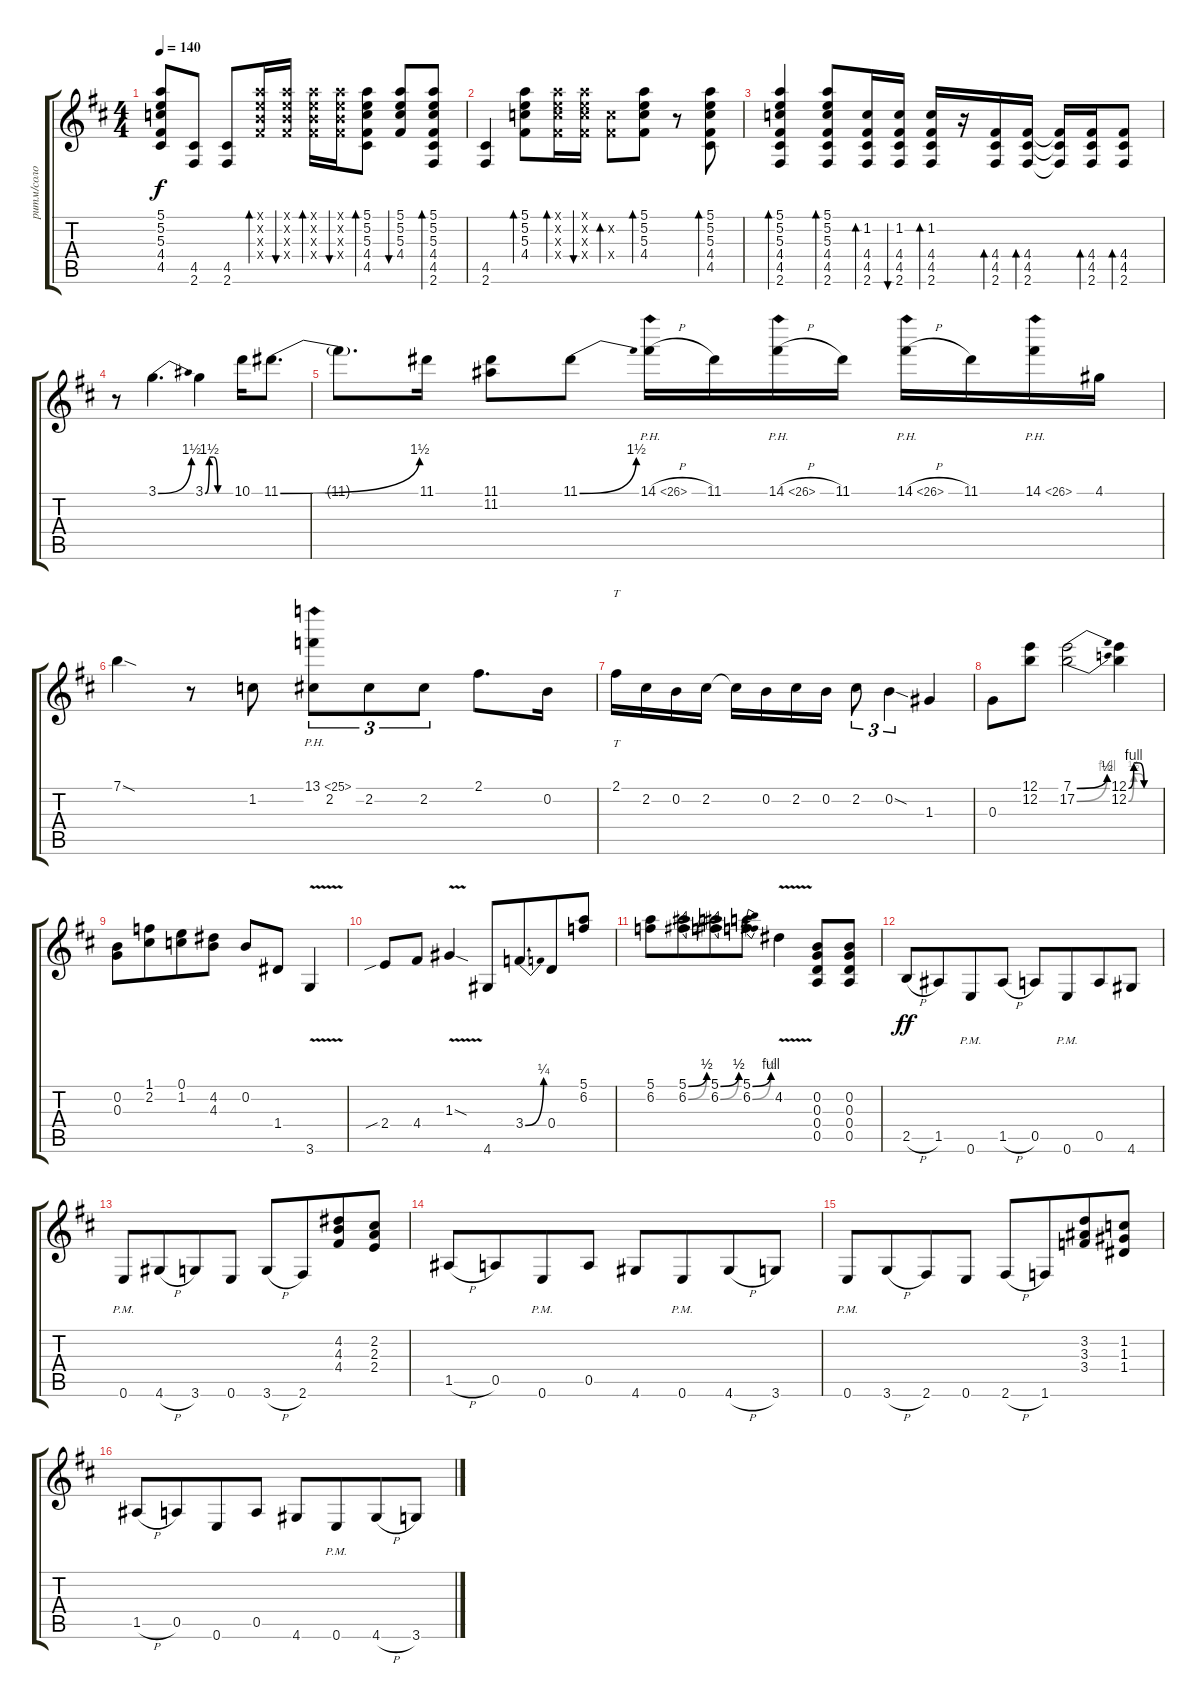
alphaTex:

\track ("ритм/соло" "ритм/соло") {instrument acousticguitarsteel}
\staff {score tabs}
\tuning (E4 B3 G3 D3 A2 E2) {hide}
\ts (4 4)
\tempo 140
\clef g2
\ks bminor
(5.1{t} 5.2{t} 5.3{t} 4.4{t} 4.5{t}).8{dy f} (4.5 2.6).8 (4.5 2.6).8 (5.1{x} 5.2{x} 4.3{x} 4.4{x}).16{bd 60} (5.1{x} 5.2{x} 4.3{x} 4.4{x}).16{bu 60} (5.1{x} 5.2{x} 4.3{x} 4.4{x}).16{bd 60} (5.1{x} 5.2{x} 4.3{x} 4.4{x}).16{bu 60} (5.1 5.2 5.3 4.4 4.5).8{bd 60} (5.1 5.2 5.3 4.4).8{bu 60} (5.1 5.2 5.3 4.4 4.5 2.6).8{bd 60} |
(4.5 2.6).4 (5.1 5.2 5.3 4.4).8{bd 60} (5.1{x} 5.2{x} 5.3{x} 4.4{x}).16{bd 60} (5.1{x} 5.2{x} 5.3{x} 4.4{x}).16{bu 60} (1.2{x} 4.4{x}).8{bd 60} (5.1 5.2 5.3 4.4).8{bd 60} r.8 (5.1 5.2 5.3 4.4 4.5).8{bd 60} |
(5.1 5.2 5.3 4.4 4.5 2.6).4{bd 60} (5.1 5.2 5.3 4.4 4.5 2.6).8{bd 60} (1.2 4.4 4.5 2.6).16{bd 60} (1.2 4.4 4.5 2.6).16{bu 60} (1.2 4.4 4.5 2.6).16{bd 60} r.16 (4.4 4.5 2.6).16{bd 60} (4.4 4.5 2.6).16{bd 60} (4.4{t} 4.5{t} 2.6{t}).16 (4.4 4.5 2.6).16{bd 60} (4.4 4.5 2.6).8{bd 60} |
r.8{instrument distortionguitar} 3.1{be (bend 0 0 60 6)}.4{d} 3.1{be (custom 0 0 10 6 20 6 30 0 60 0)}.4 10.1.16 11.1{be (bend 0 0 60 6)}.8{d} |
11.1{t}.8{d} 11.1.16 (11.1 11.2).8 11.1{be (bend 0 0 60 6)}.8 14.1{ph 12 h}.16 11.1.16 14.1{ph 12 h}.16 11.1.16 14.1{ph 12 h}.16 11.1.16 14.1{ph 12}.16 4.1.16 |
7.1{sod}.4 r.8 1.2.8 (13.1{ph 12} 2.2).8{tu (3 2)} 2.2.8{tu (3 2)} 2.2.8{tu (3 2)} 2.1.8{d} 0.2.16 |
2.1.16{tt} 2.2.16 0.2.16 2.2.16 2.2{t}.16 0.2.16 2.2.16 0.2.16 2.2.8{tu (3 2)} 0.2{sod}.4{tu (3 2)} 1.3.4 |
0.3.8 (12.1 12.2).8 (7.1{be (bend 0 0 60 2)} 17.2{be (bend 0 0 60 4)}).2 (12.1{be (custom 0 0 10 4 20 4 30 0 60 0)} 12.2{be (custom 0 0 10 2 20 2 30 0 60 0)}).4 |
(0.2 0.3).8 (1.1 2.2).8{beam merge} (0.1 1.2).8 (4.2 4.3).8 0.2.8 1.4.8 3.6{v}.4 |
2.4{sib}.8 4.4.8 1.3{v sod}.4 4.6.8 3.4{be (bend 0 0 60 1)}.8{beam merge} 0.4.8 (5.1 6.2).8 |
(5.1 6.2).8 (5.1{be (bend 0 0 60 2)} 6.2{be (bend 0 0 60 2)}).8{beam merge} (5.1{be (bend 0 0 60 2)} 6.2{be (bend 0 0 60 2)}).8 (5.1{be (bend 0 0 60 4)} 6.2{be (bend 0 0 60 2)}).8 4.2{v}.4 (0.2 0.3 0.4 0.5).8 (0.2 0.3 0.4 0.5).8 |
2.5{h}.8{dy ff} 1.5.8{beam merge} 0.6{pm}.8 1.5{h}.8 0.5.8 0.6{pm}.8{beam merge} 0.5.8 4.6.8 |
0.6{pm}.8 4.6{h}.8{beam merge} 3.6.8 0.6.8 3.6{h}.8 2.6.8{beam merge} (4.2 4.3 4.4).8 (2.2 2.3 2.4).8 |
1.5{h}.8 0.5.8{beam merge} 0.6{pm}.8 0.5.8 4.6.8 0.6{pm}.8{beam merge} 4.6{h}.8 3.6.8 |
0.6{pm}.8 3.6{h}.8{beam merge} 2.6.8 0.6.8 2.6{h}.8 1.6.8{beam merge} (3.2 3.3 3.4).8 (1.2 1.3 1.4).8 |
1.5{h}.8 0.5.8{beam merge} 0.6.8 0.5.8 4.6.8 0.6{pm}.8{beam merge} 4.6{h}.8 3.6.8
